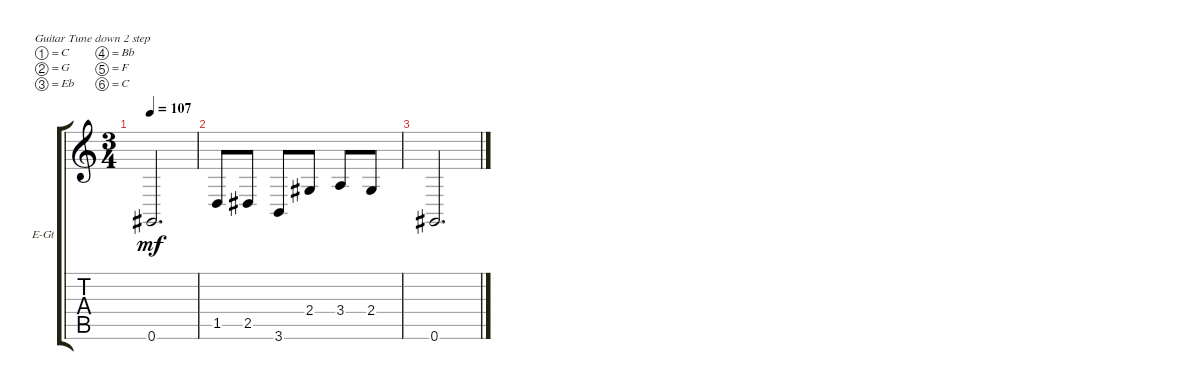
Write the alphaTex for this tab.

\defaultSystemsLayout 4
\bracketExtendMode groupsimilarinstruments
\firstSystemTrackNameOrientation horizontal
\otherSystemsTrackNameOrientation horizontal
\track ("Rhythm Guitar" "E-Gt") {instrument distortionguitar}
\staff {score tabs}
\tuning (C4 G3 Eb3 Bb2 F2 C2)
\displaytranspose 8
\ts (3 4)
\tempo 107
\clef g2
\scale
0.333333
\ks c
0.6.2{d dy mf} |
\scale
0.333333 1.5.8 2.5.8 3.6.8 2.4.8 3.4.8 2.4.8 |
0.6.2{d}
